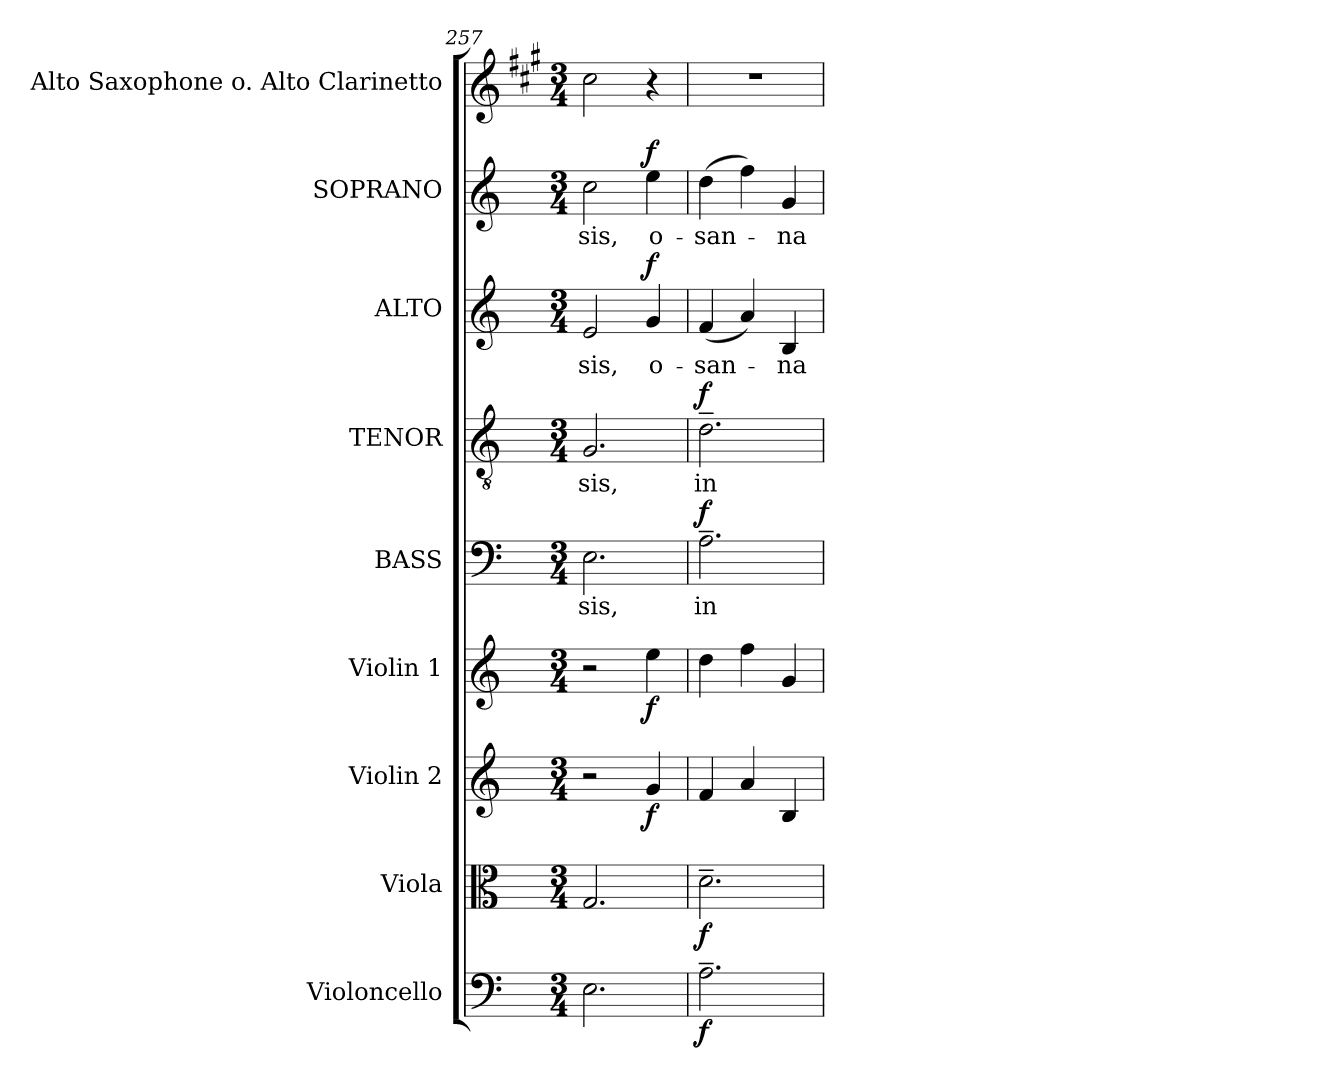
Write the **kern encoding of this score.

**kern	**dynam	**kern	**dynam	**kern	**dynam	**kern	**dynam	**kern	**text	**dynam	**kern	**text	**dynam	**kern	**text	**dynam	**kern	**text	**dynam	**kern
*part9	*part9	*part8	*part8	*part7	*part7	*part6	*part6	*part5	*part5	*part5	*part4	*part4	*part4	*part3	*part3	*part3	*part2	*part2	*part2	*part1
*staff9	*staff9	*staff8	*staff8	*staff7	*staff7	*staff6	*staff6	*staff5	*staff5	*staff5	*staff4	*staff4	*staff4	*staff3	*staff3	*staff3	*staff2	*staff2	*staff2	*staff1
*I"Violoncello	*	*I"Viola	*	*I"Violin 2	*	*I"Violin 1	*	*I"BASS	*	*	*I"TENOR	*	*	*I"ALTO	*	*	*I"SOPRANO	*	*	*I"Alto Saxophone o. Alto Clarinetto
*I'Vc.	*	*I'Vla.	*	*I'Vln. 2	*	*I'Vln. 1	*	*I'B.	*	*	*I'T.	*	*	*I'A.	*	*	*I'S.	*	*	*I'Alto Sax. o. Alto Clar.
*clefF4	*	*clefC3	*	*clefG2	*	*clefG2	*	*clefF4	*	*	*clefGv2	*	*	*clefG2	*	*	*clefG2	*	*	*clefG2
*	*	*	*	*	*	*	*	*	*	*	*ITrd7c12	*	*	*	*	*	*	*	*	*ITrd5c9
*k[]	*	*k[]	*	*k[]	*	*k[]	*	*k[]	*	*	*k[]	*	*	*k[]	*	*	*k[]	*	*	*k[]
*C:	*	*C:	*	*C:	*	*C:	*	*C:	*	*	*C:	*	*	*C:	*	*	*C:	*	*	*C:
*M3/4	*	*M3/4	*	*M3/4	*	*M3/4	*	*M3/4	*	*	*M3/4	*	*	*M3/4	*	*	*M3/4	*	*	*M3/4
=257	=257	=257	=257	=257	=257	=257	=257	=257	=257	=257	=257	=257	=257	=257	=257	=257	=257	=257	=257	=257
!	!	!	!	!	!	!	!	!	!LO:LY:b:color=#000000	!	!	!	!	!	!	!	!	!	!	!
!	!	!	!	!	!	!	!	!	!	!	!	!LO:LY:b:color=#000000	!	!	!	!	!	!	!	!
!	!	!	!	!	!	!	!	!	!	!	!	!	!	!	!LO:LY:b:color=#000000	!	!	!	!	!
!	!	!	!	!	!	!	!	!	!	!	!	!	!	!	!	!	!	!LO:LY:b:color=#000000	!	!
2.Ei\	.	2.Gi/	.	2r	.	2r	.	2.Ei\	-sis,	.	2.GGi/	-sis,	.	2ei/	-sis,	.	2cci\	-sis,	.	2ei\
!	!	!	!	!	!	!	!	!	!	!	!	!	!	!	!LO:LY:b:color=#000000	!	!	!	!	!
!	!	!	!	!	!	!	!	!	!	!	!	!	!	!	!	!	!	!LO:LY:b:color=#000000	!	!
.	.	.	.	4gi/	f	4eei\	f	.	.	.	.	.	.	4gi/	o-	f	4eei\	o-	f	4r
=258	=258	=258	=258	=258	=258	=258	=258	=258	=258	=258	=258	=258	=258	=258	=258	=258	=258	=258	=258	=258
!	!	!	!	!	!	!	!	!	!LO:LY:b:color=#000000	!	!	!	!	!	!	!	!	!	!	!
!	!	!	!	!	!	!	!	!	!	!	!	!LO:LY:b:color=#000000	!	!	!	!	!	!	!	!
!	!	!	!	!	!	!	!	!	!	!	!	!	!	!	!LO:LY:b:color=#000000	!	!	!	!	!
!	!	!	!	!	!	!	!	!	!	!	!	!	!	!	!	!	!	!LO:LY:b:color=#000000	!	!LO:N:vis=1
2.A~i\	f	2.d~i\	f	4fi/	.	4ddi\	.	2.A~i\	in	f	2.D~i\	in	f	(4fi/	-san-	.	(4ddi\	-san-	.	2.r
.	.	.	.	4ai/	.	4ffi\	.	.	.	.	.	.	.	4ai/)	.	.	4ffi\)	.	.	.
!	!	!	!	!	!	!	!	!	!	!	!	!	!	!	!LO:LY:b:color=#000000	!	!	!	!	!
!	!	!	!	!	!	!	!	!	!	!	!	!	!	!	!	!	!	!LO:LY:b:color=#000000	!	!
.	.	.	.	4Bi/	.	4gi/	.	.	.	.	.	.	.	4Bi/	-na	.	4gi/	-na	.	.
=	=	=	=	=	=	=	=	=	=	=	=	=	=	=	=	=	=	=	=	=
*-	*-	*-	*-	*-	*-	*-	*-	*-	*-	*-	*-	*-	*-	*-	*-	*-	*-	*-	*-	*-
